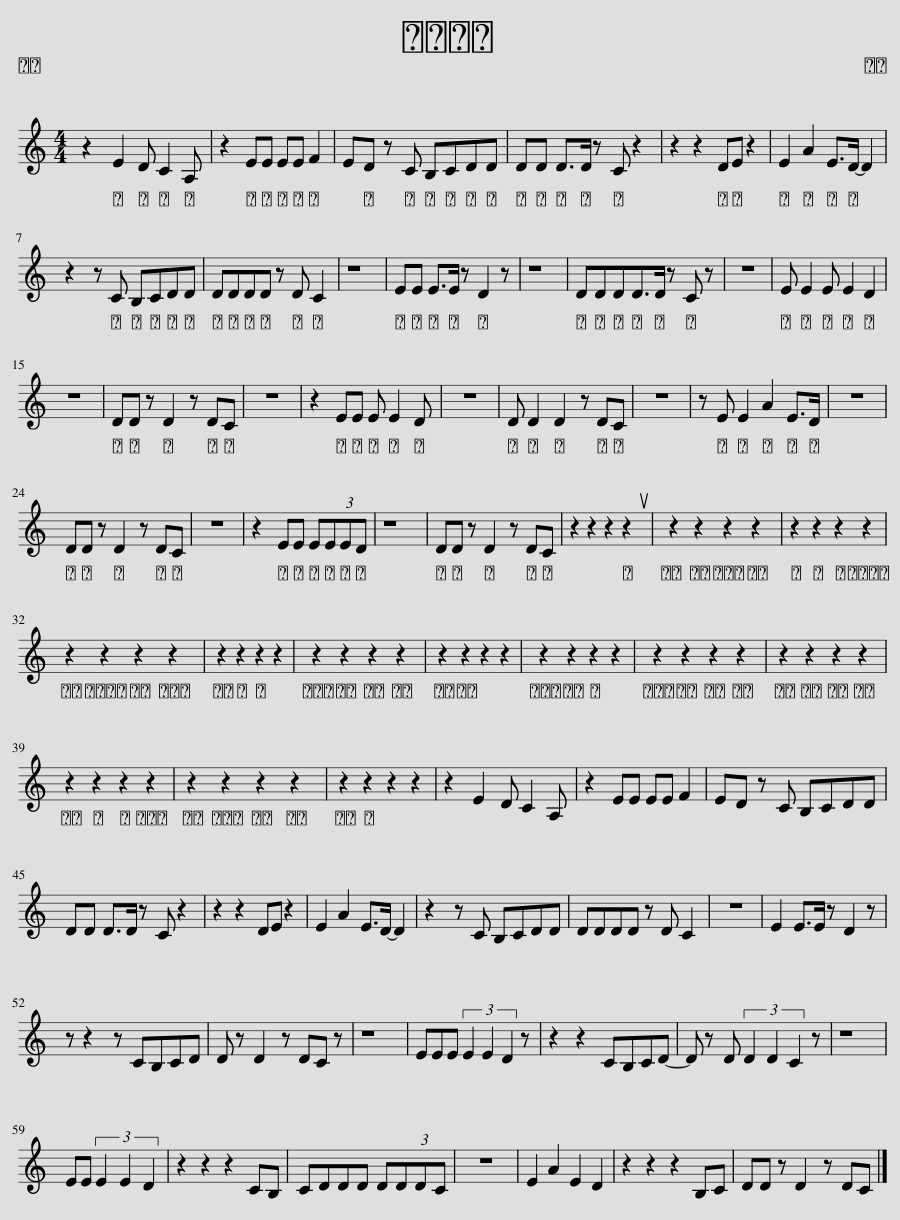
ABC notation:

X:1
L:1/8
M:4/4
I:linebreak $
K:C
V:1 treble
V:1
 z2 E2 D C2 A, | z2 EE EE F2 | ED z C B,CDD | DD D>D z C z2 | z2 z2 DE z2 | %5
 E2 A2 E>D- D2 |$ z2 z C B,CDD | DDDD z D C2 | z8 | EE E>E z D2 z | %10
 z8 | DDDD>D z C z | z8 | E E2 E E2 D2 |$ z8 | %15
 DD z D2 z DC | z8 | z2 EE E E2 D | z8 | D D2 D2 z DC | %20
 z8 | z E E2 A2 E>D | z8 |$ DD z D2 z DC | z8 | %25
 z2 EE EEED | z8 | DD z D2 z DC | z2 z2 z2 !breath!z2 | z2 z2 z2 z2 | %30
 z2 z2 z2 z2 |$ z2 z2 z2 z2 | z2 z2 z2 z2 | z2 z2 z2 z2 | z2 z2 z2 z2 | %35
 z2 z2 z2 z2 | z2 z2 z2 z2 | z2 z2 z2 z2 |$ z2 z2 z2 z2 | z2 z2 z2 z2 | %40
 z2 z2 z2 z2 | z2 E2 D C2 A, | z2 EE EE F2 | ED z C B,CDD |$ DD D>D z C z2 | %45
 z2 z2 DE z2 | E2 A2 E>D- D2 | z2 z C B,CDD | DDDD z D C2 | z8 | %50
 E2 E>E z D2 z |$ z z2 z CB,CD | D z D2 z DC z | z8 | EEE (3E2 E2 D2 z | %55
 z2 z2 CB,CD- | D z D (3D2 D2 C2 z | z8 |$ EE E2 E2 D2 | z2 z2 z2 CB, | %60
 CDDD DDDC | z8 | E2 A2 E2 D2 | z2 z2 z2 B,C | DD z D2 z DC |] %65
